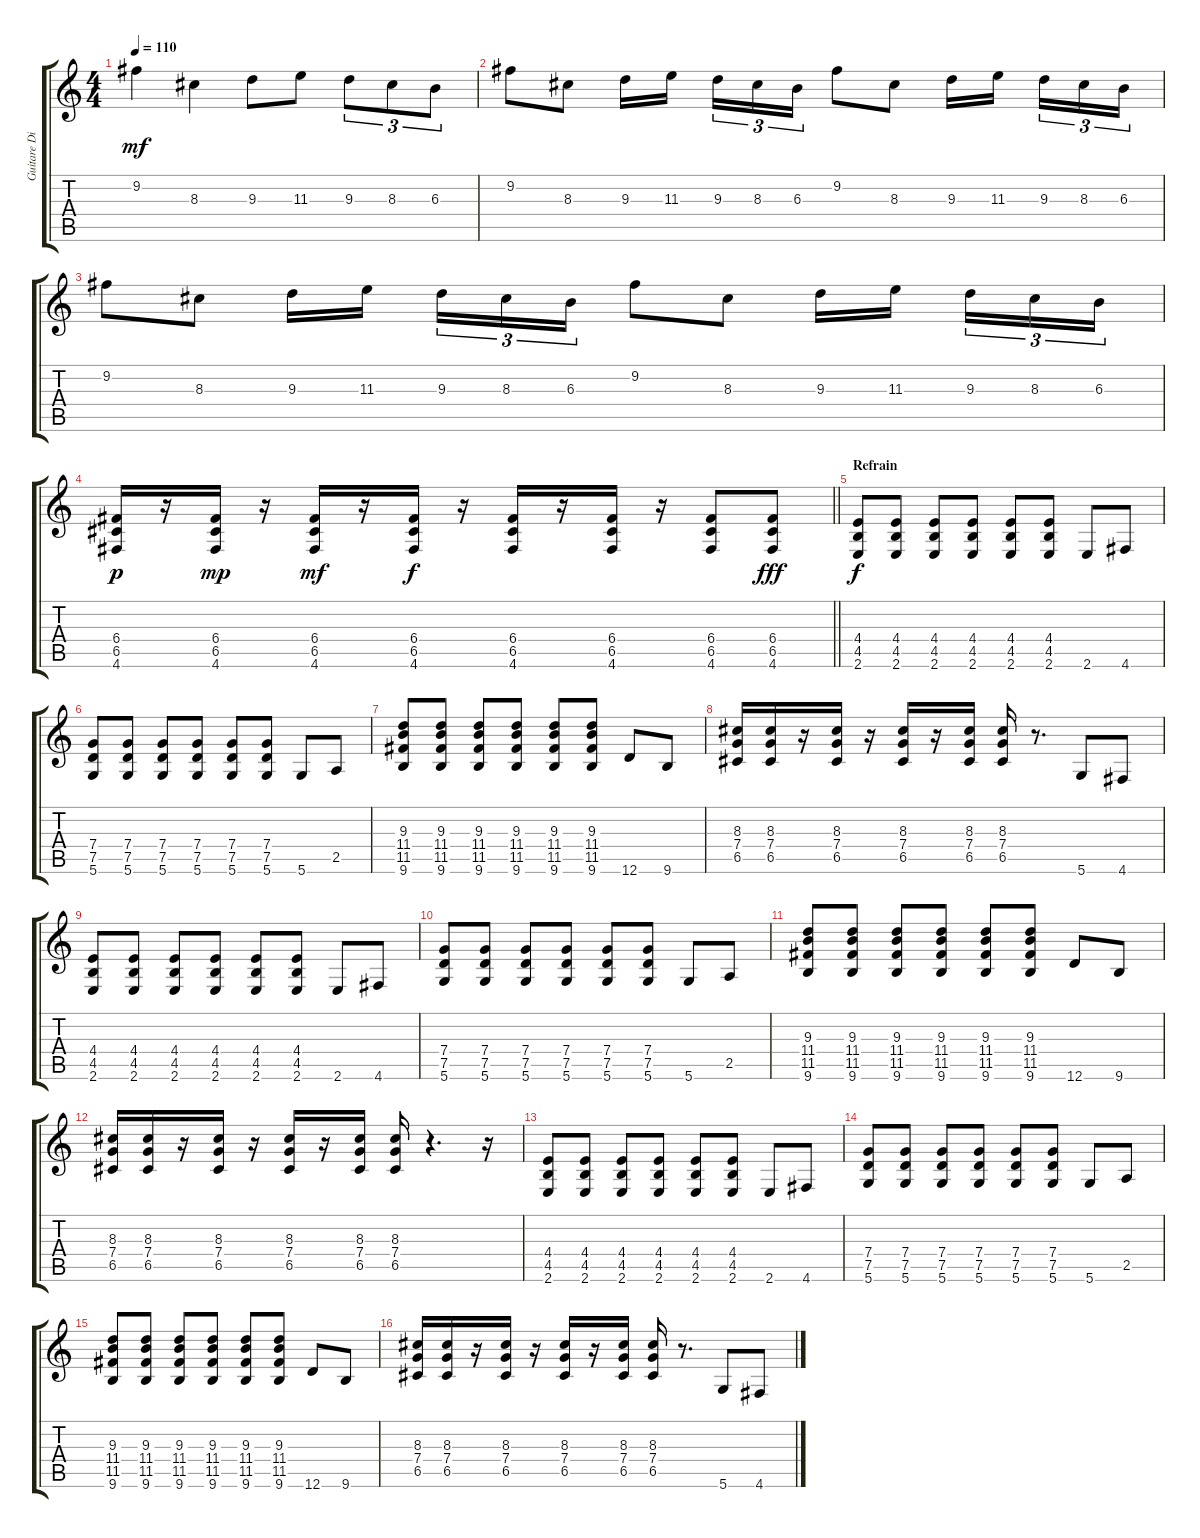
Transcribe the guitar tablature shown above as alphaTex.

\track ("Guitare Disto" "Guitare Di") {instrument distortionguitar}
\staff {score tabs}
\tuning (D4 A3 F3 C3 G2 D2) {hide}
\ts (4 4)
\tempo 110
\clef g2
\ks c
9.2.4{dy mf} 8.3.4 9.3.8 11.3.8 9.3.8{tu (3 2)} 8.3.8{tu (3 2)} 6.3.8{tu (3 2)} |
9.2.8 8.3.8 9.3.16 11.3.16{beam splitsecondary} 9.3.16{tu (3 2)} 8.3.16{tu (3 2)} 6.3.16{tu (3 2)} 9.2.8 8.3.8 9.3.16 11.3.16{beam splitsecondary} 9.3.16{tu (3 2)} 8.3.16{tu (3 2)} 6.3.16{tu (3 2)} |
9.2.8 8.3.8 9.3.16 11.3.16{beam splitsecondary} 9.3.16{tu (3 2)} 8.3.16{tu (3 2)} 6.3.16{tu (3 2)} 9.2.8 8.3.8 9.3.16 11.3.16{beam splitsecondary} 9.3.16{tu (3 2)} 8.3.16{tu (3 2)} 6.3.16{tu (3 2)} |
\barLineRight lightlight
(6.4 6.5 4.6).16{dy p} r.16 (6.4 6.5 4.6).16{dy mp} r.16 (6.4 6.5 4.6).16{dy mf} r.16 (6.4 6.5 4.6).16{dy f} r.16 (6.4 6.5 4.6).16 r.16 (6.4 6.5 4.6).16 r.16 (6.4 6.5 4.6).8 (6.4 6.5 4.6).8{dy fff} |
\section ("" "Refrain")
(4.4 4.5 2.6).8{dy f} (4.4 4.5 2.6).8 (4.4 4.5 2.6).8 (4.4 4.5 2.6).8 (4.4 4.5 2.6).8 (4.4 4.5 2.6).8 2.6.8 4.6.8 |
(7.4 7.5 5.6).8 (7.4 7.5 5.6).8 (7.4 7.5 5.6).8 (7.4 7.5 5.6).8 (7.4 7.5 5.6).8 (7.4 7.5 5.6).8 5.6.8 2.5.8 |
(9.3 11.4 11.5 9.6).8 (9.3 11.4 11.5 9.6).8 (9.3 11.4 11.5 9.6).8 (9.3 11.4 11.5 9.6).8 (9.3 11.4 11.5 9.6).8 (9.3 11.4 11.5 9.6).8 12.6.8 9.6.8 |
(8.3 7.4 6.5).16 (8.3 7.4 6.5).16 r.16 (8.3 7.4 6.5).16 r.16 (8.3 7.4 6.5).16 r.16 (8.3 7.4 6.5).16 (8.3 7.4 6.5).16 r.8{d} 5.6.8 4.6.8 |
(4.4 4.5 2.6).8 (4.4 4.5 2.6).8 (4.4 4.5 2.6).8 (4.4 4.5 2.6).8 (4.4 4.5 2.6).8 (4.4 4.5 2.6).8 2.6.8 4.6.8 |
(7.4 7.5 5.6).8 (7.4 7.5 5.6).8 (7.4 7.5 5.6).8 (7.4 7.5 5.6).8 (7.4 7.5 5.6).8 (7.4 7.5 5.6).8 5.6.8 2.5.8 |
(9.3 11.4 11.5 9.6).8 (9.3 11.4 11.5 9.6).8 (9.3 11.4 11.5 9.6).8 (9.3 11.4 11.5 9.6).8 (9.3 11.4 11.5 9.6).8 (9.3 11.4 11.5 9.6).8 12.6.8 9.6.8 |
(8.3 7.4 6.5).16 (8.3 7.4 6.5).16 r.16 (8.3 7.4 6.5).16 r.16 (8.3 7.4 6.5).16 r.16 (8.3 7.4 6.5).16 (8.3 7.4 6.5).16 r.4{d} r.16 |
(4.4 4.5 2.6).8 (4.4 4.5 2.6).8 (4.4 4.5 2.6).8 (4.4 4.5 2.6).8 (4.4 4.5 2.6).8 (4.4 4.5 2.6).8 2.6.8 4.6.8 |
(7.4 7.5 5.6).8 (7.4 7.5 5.6).8 (7.4 7.5 5.6).8 (7.4 7.5 5.6).8 (7.4 7.5 5.6).8 (7.4 7.5 5.6).8 5.6.8 2.5.8 |
(9.3 11.4 11.5 9.6).8 (9.3 11.4 11.5 9.6).8 (9.3 11.4 11.5 9.6).8 (9.3 11.4 11.5 9.6).8 (9.3 11.4 11.5 9.6).8 (9.3 11.4 11.5 9.6).8 12.6.8 9.6.8 |
(8.3 7.4 6.5).16 (8.3 7.4 6.5).16 r.16 (8.3 7.4 6.5).16 r.16 (8.3 7.4 6.5).16 r.16 (8.3 7.4 6.5).16 (8.3 7.4 6.5).16 r.8{d} 5.6.8 4.6.8
